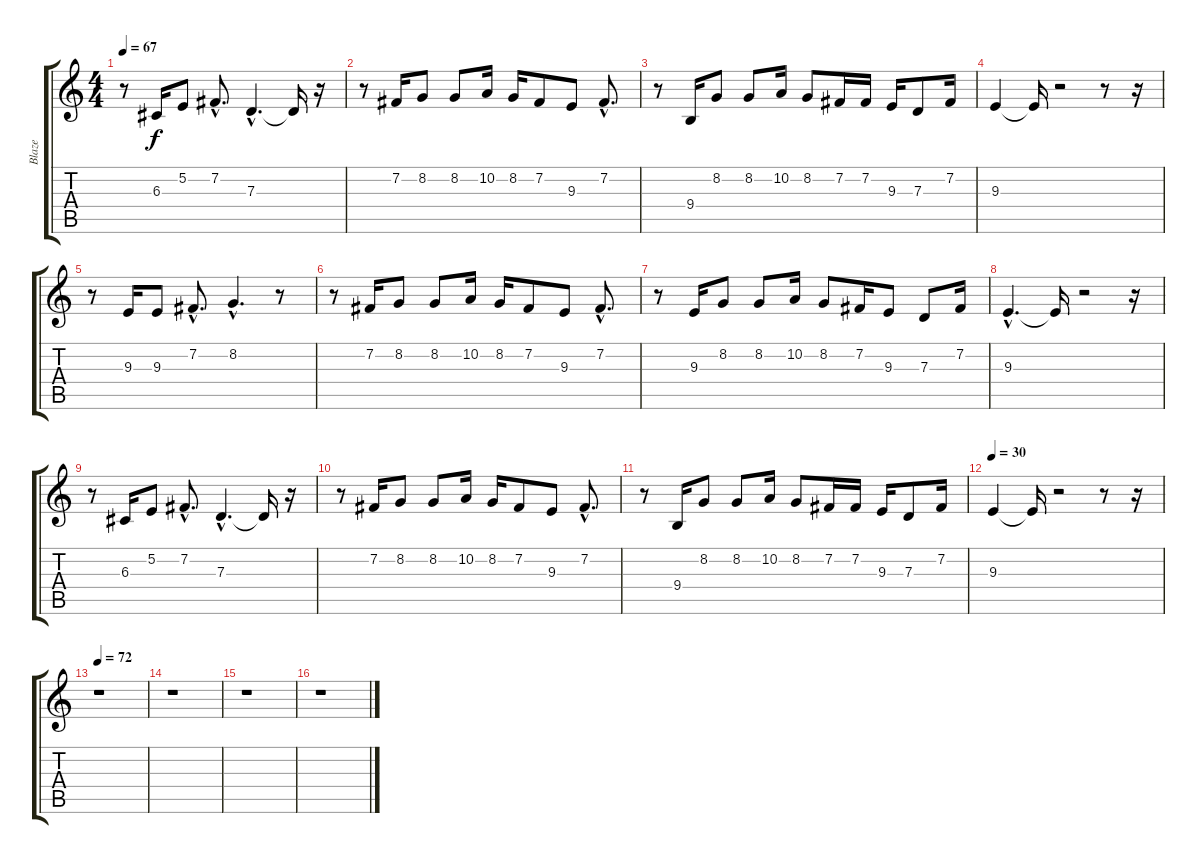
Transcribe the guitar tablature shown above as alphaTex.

\track ("Blaze " "Blaze ") {instrument stringensemble1}
\staff {score tabs}
\tuning (E4 B3 G3 D3 A2 E2) {hide}
\ts (4 4)
\tempo 67
\clef g2
\ks c
r.8{dy f} 6.3.16 5.2.8 7.2{hac}.8{d} 7.3{hac}.4{d} 7.3{t}.16 r.16 |
r.8 7.2.16 8.2.8 8.2.8 10.2.16 8.2.16 7.2.8 9.3.8 7.2{hac}.8{d} |
r.8 9.4.16 8.2.8 8.2.8 10.2.16 8.2.8 7.2.16 7.2.16 9.3.16 7.3.8 7.2.16 |
9.3.4 9.3{t}.16 r.2 r.8 r.16 |
r.8 9.3.16 9.3.8 7.2{hac}.8{d} 8.2{hac}.4{d} r.8 |
r.8 7.2.16 8.2.8 8.2.8 10.2.16 8.2.16 7.2.8 9.3.8 7.2{hac}.8{d} |
r.8 9.3.16 8.2.8 8.2.8 10.2.16 8.2.8 7.2.16 9.3.8 7.3.8 7.2.16 |
9.3{hac}.4{d} 9.3{t}.16 r.2 r.16 |
r.8 6.3.16 5.2.8 7.2{hac}.8{d} 7.3{hac}.4{d} 7.3{t}.16 r.16 |
r.8 7.2.16 8.2.8 8.2.8 10.2.16 8.2.16 7.2.8 9.3.8 7.2{hac}.8{d} |
r.8 9.4.16 8.2.8 8.2.8 10.2.16 8.2.8 7.2.16 7.2.16 9.3.16 7.3.8 7.2.16 |
\tempo 30
9.3.4 9.3{t}.16 r.2 r.8 r.16 |
\tempo 72
r.1 |
r.1 |
r.1 |
r.1
